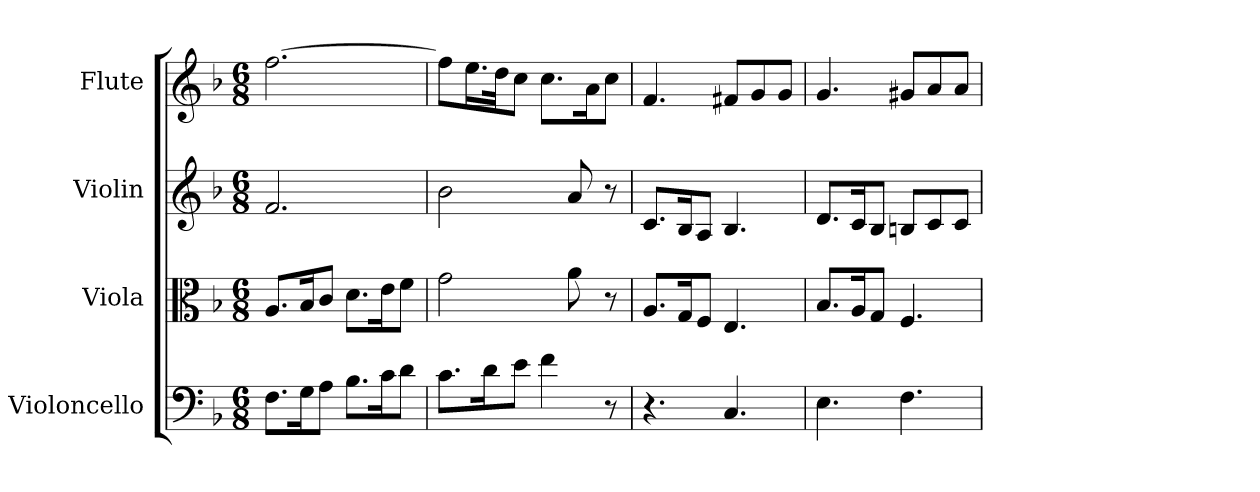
**kern	**kern	**kern	**kern
*part4	*part3	*part2	*part1
*staff4	*staff3	*staff2	*staff1
*I"Violoncello	*I"Viola	*I"Violin	*I"Flute
*I'Vc	*I'Vla	*I'Vln	*I'Fl
*clefF4	*clefC3	*	*
*k[b-]	*k[b-]	*k[b-]	*k[b-]
*F:	*F:	*F:	*F:
*M6/8	*M6/8	*M6/8	*M6/8
*MM46	*MM46	*MM46	*MM46
=	=	=	=
8.F\L	8.A/L	2.f	[2.ff
16G\K	16B-/K	.	.
8A\J	8c/J	.	.
8.B-\L	8.d\L	.	.
16c\K	16e\K	.	.
8d\J	8f\J	.	.
=2	=2	=2	=2
8.c\L	2g	2b-	8ffL]
.	.	.	16.eeL
16d\K	.	.	.
.	.	.	32ddJk
8e\J	.	.	8ccJ
4f	.	.	8.ccL
.	8a	8a	.
.	.	.	16aK
8r	8r	8r	8ccJ
=3	=3	=3	=3
4.r	8.A/L	8.cL	4.f
.	16G/K	16B-K	.
.	8F/J	8AJ	.
4.C	4.E	4.B-	8f#XL
.	.	.	8g
.	.	.	8gJ
=4	=4	=4	=4
4.E	8.B-/L	8.dL	4.g
.	16A/K	16cK	.
.	8G/J	8B-J	.
4.F	4.F	8BnL	8g#XL
.	.	8c	8a
.	.	8cJ	8aJ
=	=	=	=
*-	*-	*-	*-
